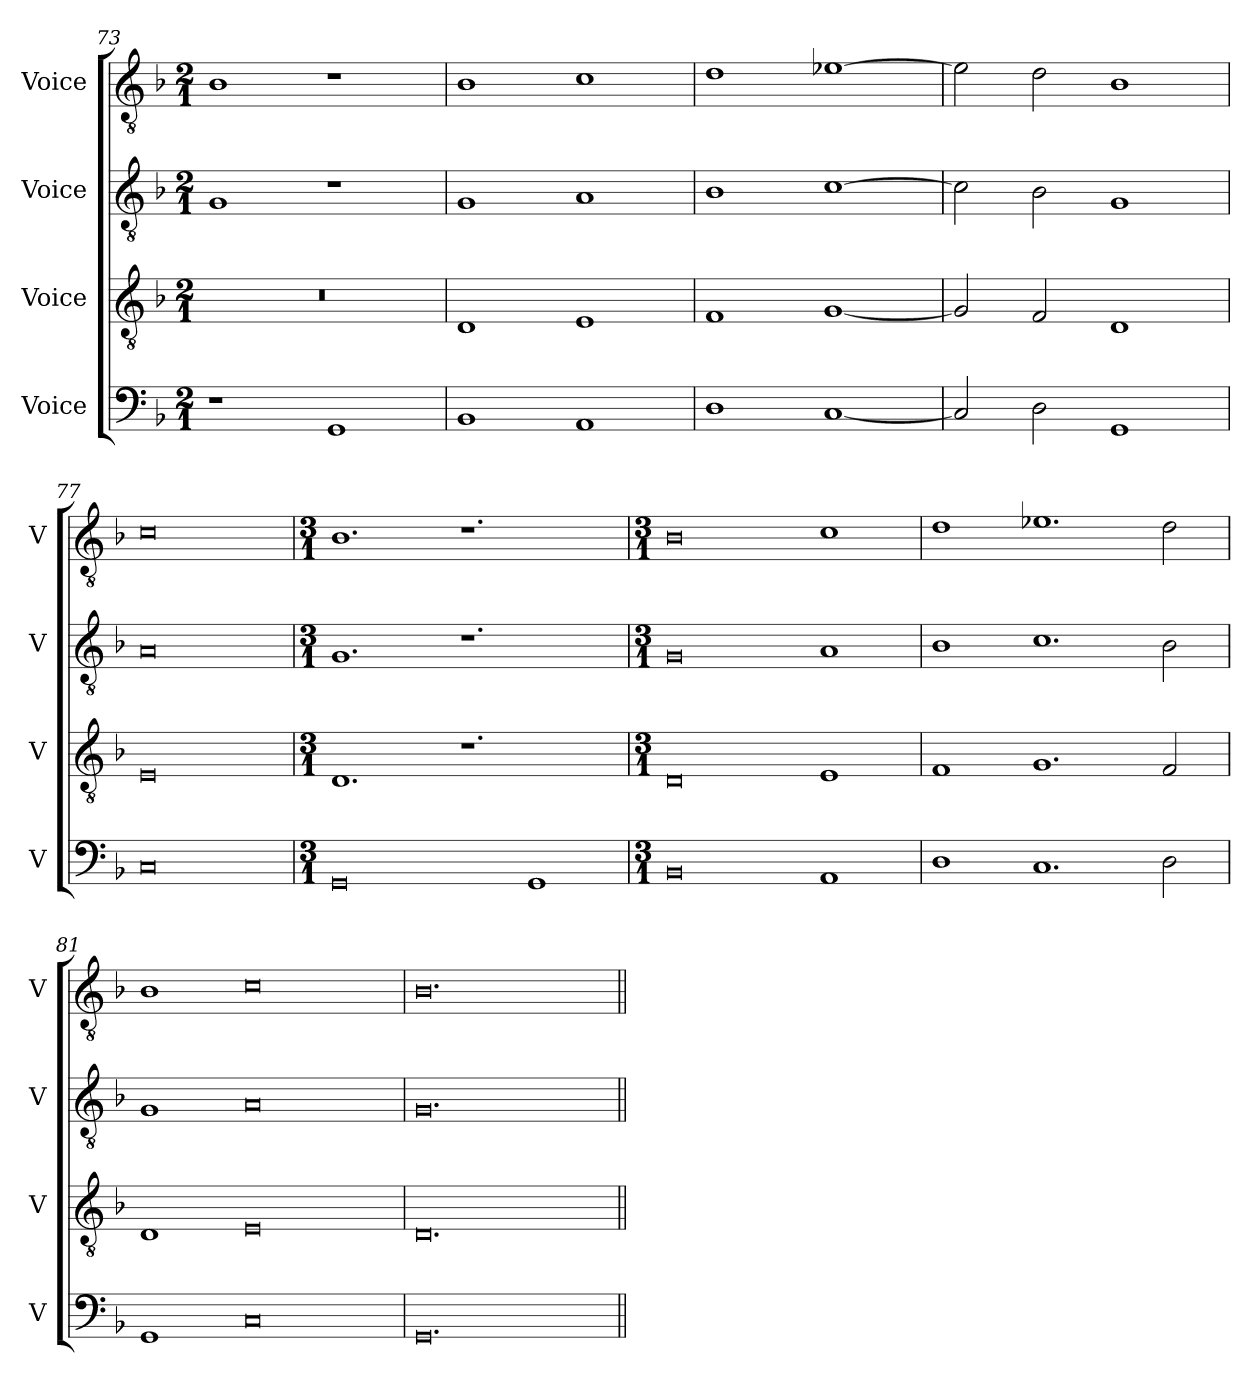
**kern	**kern	**kern	**kern
*part4	*part3	*part2	*part1
*staff4	*staff3	*staff2	*staff1
*I"Voice	*I"Voice	*I"Voice	*I"Voice
*I'V	*I'V	*I'V	*I'V
!!LO:PB:g=z
*clefF4	*clefGv2	*clefGv2	*clefGv2
*k[b-]	*k[b-]	*k[b-]	*k[b-]
*M2/1	*M2/1	*M2/1	*M2/1
=73	=73	=73	=73
1r	0r	1G	1B-
1GG	.	1r	1r
=74	=74	=74	=74
1BB-	1D	1G	1B-
1AA	1E	1A	1c
=75	=75	=75	=75
1D	1F	1B-	1d
[1C	[1G	[1c	[1e-X
=76	=76	=76	=76
2C/]	2G/]	2c\]	2e-\]
2D\	2F/	2B-\	2d\
1GG	1D	1G	1B-
=77	=77	=77	=77
0C	0E	0A	0c
!!LO:LB:g=z
=78	=78	=78	=78
*M3/1	*M3/1	*M3/1	*M3/1
0GG	1.D	1.G	1.B-
.	1.r	1.r	1.r
1GG	.	.	.
=79	=79	=79	=79
*M3/1	*M3/1	*M3/1	*M3/1
0BB-	0D	0G	0B-
1AA	1E	1A	1c
=80	=80	=80	=80
1D	1F	1B-	1d
1.C	1.G	1.c	1.e-X
2D\	2F/	2B-\	2d\
!!LO:LB:g=z
=81	=81	=81	=81
1GG	1D	1G	1B-
0C	0E	0A	0c
=82	=82	=82	=82
0.GG	0.D	0.G	0.B-
=||	=||	=||	=||
*-	*-	*-	*-
